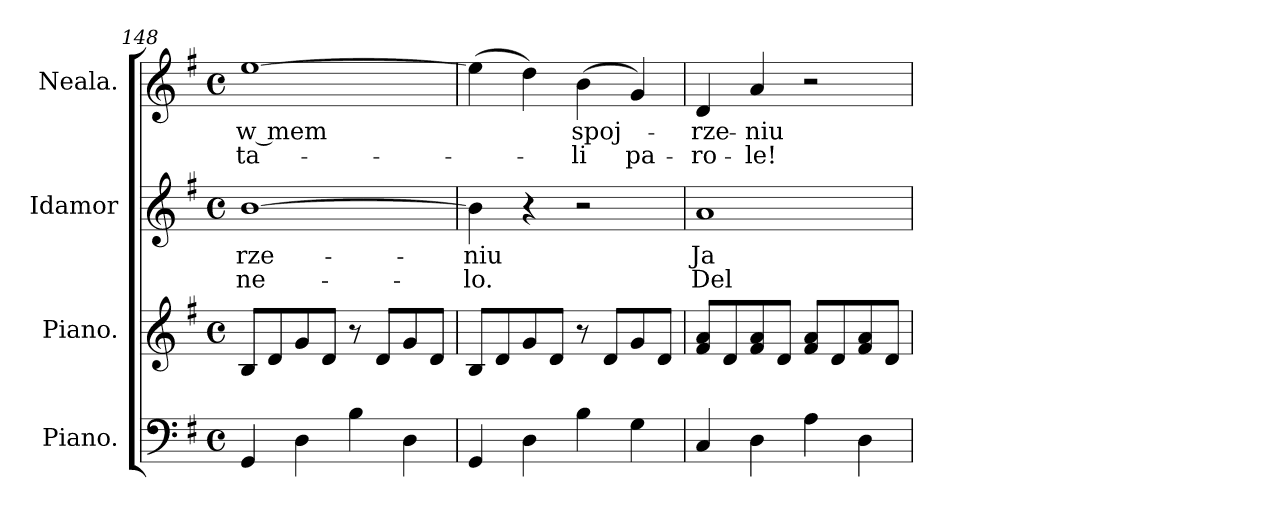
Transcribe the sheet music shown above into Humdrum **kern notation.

**kern	**kern	**kern	**text	**text	**kern	**text	**text
*part4	*part3	*part2	*part2	*part2	*part1	*part1	*part1
*staff4	*staff3	*staff2	*staff2	*staff2	*staff1	*staff1	*staff1
*I"Piano.	*I"Piano.	*I"Idamor	*	*	*I"Neala.	*	*
*	*	*I'I.	*	*	*I'N.	*	*
*clefF4	*clefG2	*clefG2	*	*	*clefG2	*	*
*k[f#]	*k[f#]	*k[f#]	*	*	*k[f#]	*	*
*M4/4	*M4/4	*M4/4	*	*	*M4/4	*	*
*met(c)	*met(c)	*met(c)	*	*	*met(c)	*	*
=148	=148	=148	=148	=148	=148	=148	=148
4GG/	8B/L	[1b	-rze-	-ne-	[1ee	w mem	ta-
.	8d/	.	.	.	.	.	.
4D\	8g/	.	.	.	.	.	.
.	8d/J	.	.	.	.	.	.
4B\	8r	.	.	.	.	.	.
.	8d/L	.	.	.	.	.	.
4D\	8g/	.	.	.	.	.	.
.	8d/J	.	.	.	.	.	.
=149	=149	=149	=149	=149	=149	=149	=149
4GG/	8B/L	4b\]	-niu	-lo.	(4ee\]	.	.
.	8d/	.	.	.	.	.	.
4D\	8g/	4r	.	.	4dd\)	.	.
.	8d/J	.	.	.	.	.	.
4B\	8r	2r	.	.	(4b\	spoj-	-li
.	8d/L	.	.	.	.	.	.
4G\	8g/	.	.	.	4g/)	.	pa-
.	8d/J	.	.	.	.	.	.
=150	=150	=150	=150	=150	=150	=150	=150
4C/	8f#/ 8a/L	1a	Ja-	Del-	4d/	-rze-	-ro-
.	8d/	.	.	.	.	.	.
4D\	8f#/ 8a/	.	.	.	4a/	-niu	-le!
.	8d/J	.	.	.	.	.	.
4A\	8f#/ 8a/L	.	.	.	2r	.	.
.	8d/	.	.	.	.	.	.
4D\	8f#/ 8a/	.	.	.	.	.	.
.	8d/J	.	.	.	.	.	.
=	=	=	=	=	=	=	=
*-	*-	*-	*-	*-	*-	*-	*-
